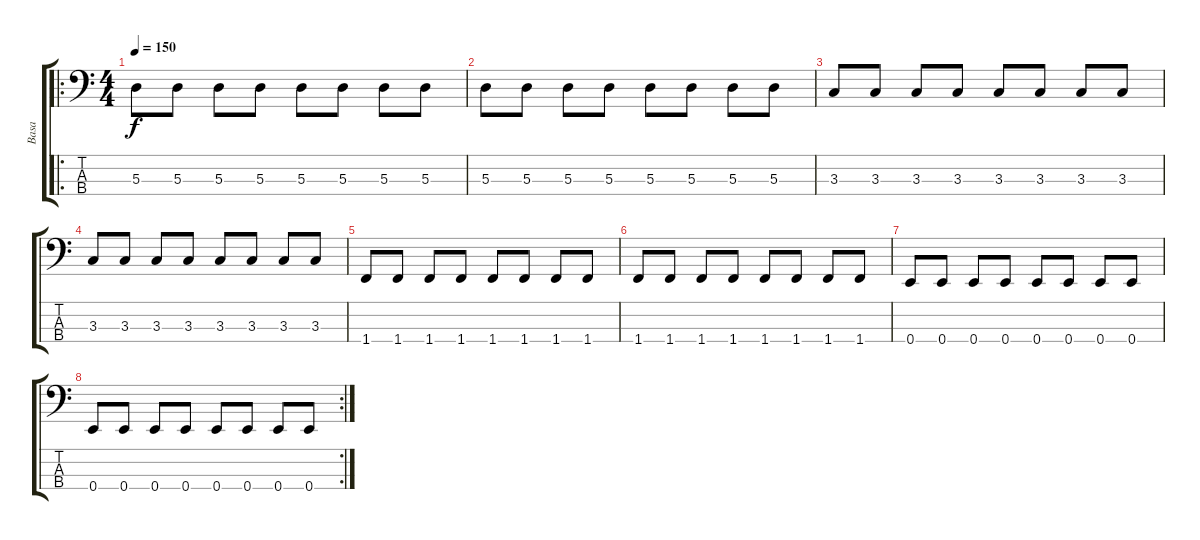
\track ("Basa" "Basa") {solo instrument electricbassfinger}
\staff {score tabs}
\tuning (G2 D2 A1 E1) {hide}
\ro
\ts (4 4)
\tempo 150
\clef f4
\ks c
5.3.8{dy f} 5.3.8 5.3.8 5.3.8 5.3.8 5.3.8 5.3.8 5.3.8 |
5.3.8 5.3.8 5.3.8 5.3.8 5.3.8 5.3.8 5.3.8 5.3.8 |
3.3.8 3.3.8 3.3.8 3.3.8 3.3.8 3.3.8 3.3.8 3.3.8 |
3.3.8 3.3.8 3.3.8 3.3.8 3.3.8 3.3.8 3.3.8 3.3.8 |
1.4.8 1.4.8 1.4.8 1.4.8 1.4.8 1.4.8 1.4.8 1.4.8 |
1.4.8 1.4.8 1.4.8 1.4.8 1.4.8 1.4.8 1.4.8 1.4.8 |
0.4.8 0.4.8 0.4.8 0.4.8 0.4.8 0.4.8 0.4.8 0.4.8 |
\rc 2
0.4.8 0.4.8 0.4.8 0.4.8 0.4.8 0.4.8 0.4.8 0.4.8
